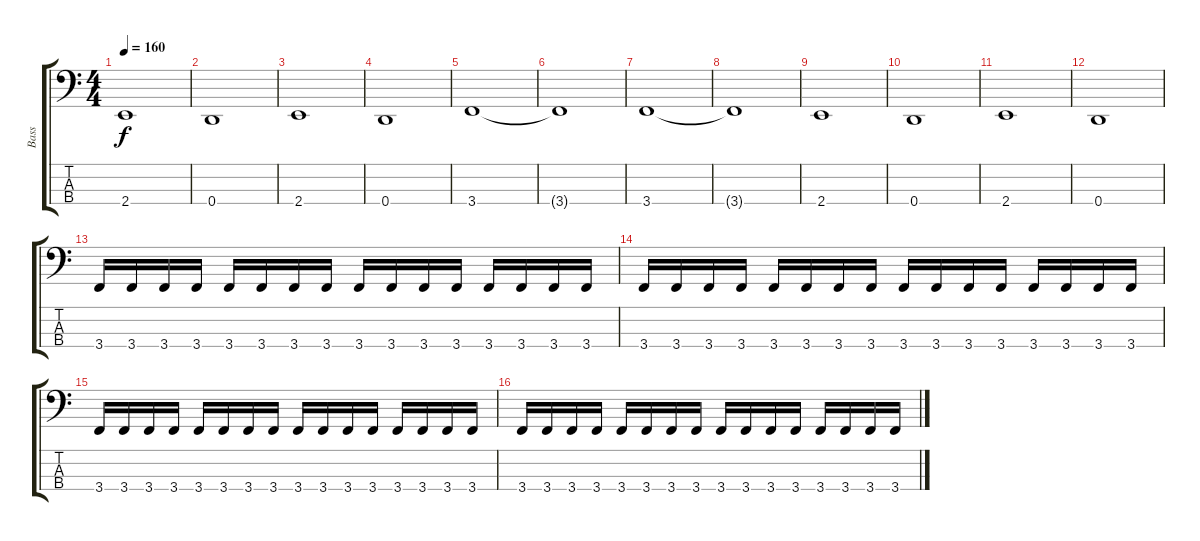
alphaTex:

\track ("Bass" "Bass") {instrument electricbasspick}
\staff {score tabs}
\tuning (F2 C2 G1 D1) {hide}
\ts (4 4)
\tempo 160
\clef f4
\ks c
2.4.1{dy f} |
0.4.1 |
2.4.1 |
0.4.1 |
3.4.1 |
3.4{t}.1 |
3.4.1 |
3.4{t}.1 |
2.4.1 |
0.4.1 |
2.4.1 |
0.4.1 |
3.4.16 3.4.16 3.4.16 3.4.16 3.4.16 3.4.16 3.4.16 3.4.16 3.4.16 3.4.16 3.4.16 3.4.16 3.4.16 3.4.16 3.4.16 3.4.16 |
3.4.16 3.4.16 3.4.16 3.4.16 3.4.16 3.4.16 3.4.16 3.4.16 3.4.16 3.4.16 3.4.16 3.4.16 3.4.16 3.4.16 3.4.16 3.4.16 |
3.4.16 3.4.16 3.4.16 3.4.16 3.4.16 3.4.16 3.4.16 3.4.16 3.4.16 3.4.16 3.4.16 3.4.16 3.4.16 3.4.16 3.4.16 3.4.16 |
3.4.16 3.4.16 3.4.16 3.4.16 3.4.16 3.4.16 3.4.16 3.4.16 3.4.16 3.4.16 3.4.16 3.4.16 3.4.16 3.4.16 3.4.16 3.4.16
